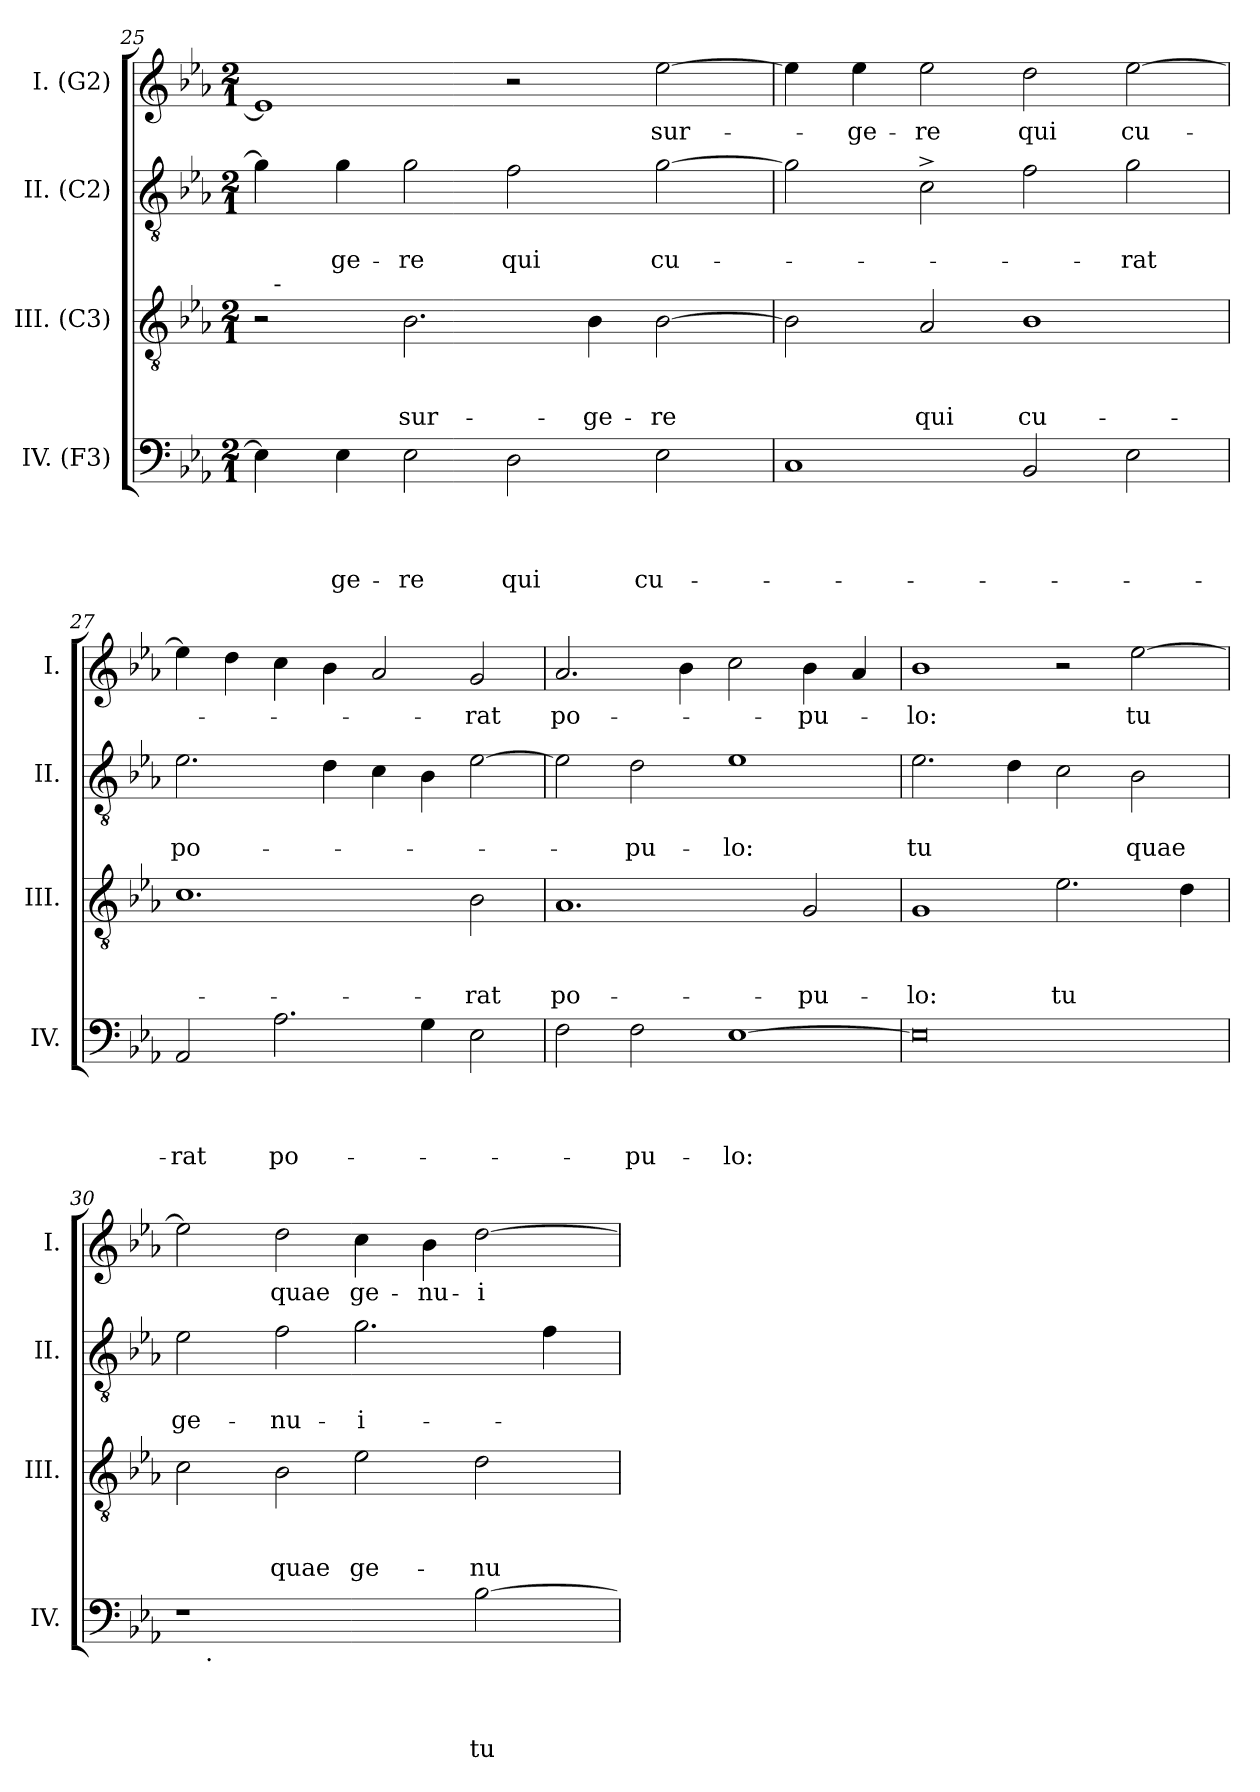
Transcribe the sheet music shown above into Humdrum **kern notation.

**kern	**text	**text	**text	**text	**kern	**text	**text	**text	**kern	**text	**text	**kern	**text
*part4	*part4	*part4	*part4	*part4	*part3	*part3	*part3	*part3	*part2	*part2	*part2	*part1	*part1
*staff4	*staff4	*staff4	*staff4	*staff4	*staff3	*staff3	*staff3	*staff3	*staff2	*staff2	*staff2	*staff1	*staff1
*I"IV. (F3)	*	*	*	*	*I"III. (C3)	*	*	*	*I"II. (C2)	*	*	*I"I. (G2)	*
*I'IV.	*	*	*	*	*I'III.	*	*	*	*I'II.	*	*	*I'I.	*
!!LO:LB:g=z
*clefF4	*	*	*	*	*clefGv2	*	*	*	*clefGv2	*	*	*clefG2	*
*k[b-e-a-]	*	*	*	*	*k[b-e-a-]	*	*	*	*k[b-e-a-]	*	*	*k[b-e-a-]	*
*E-:	*	*	*	*	*E-:	*	*	*	*E-:	*	*	*E-:	*
*M2/1	*	*	*	*	*M2/1	*	*	*	*M2/1	*	*	*M2/1	*
=25	=25	=25	=25	=25	=25	=25	=25	=25	=25	=25	=25	=25	=25
*	*	*	*	*	*^	*	*	*	*	*	*	*	*
4E-\]	.	.	.	.	2r	32ryy	.	.	.	4g\]	.	.	1e-]	.
!	!	!	!	!	!	!LO:TX:a:t=-	!	!	!	!	!	!	!	!
.	.	.	.	.	.	1ryy	.	.	.	.	.	.	.	.
!	!	!	!	!LO:LY:b	!	!	!	!	!	!	!	!LO:LY:b	!	!
4E-\	.	.	.	-ge-	.	.	.	.	.	4g\	.	-ge-	.	.
!	!	!	!	!LO:LY:b:rj	!	!	!	!	!LO:LY:b	!	!	!LO:LY:b:rj	!	!
2E-\	.	.	.	-re	2.B-\	.	.	.	sur-	2g\	.	-re	.	.
!	!	!	!	!LO:LY:b	!	!	!	!	!	!	!	!LO:LY:b	!	!
2D\	.	.	.	qui	.	.	.	.	.	2f\	.	qui	2r	.
.	.	.	.	.	.	2ryy	.	.	.	.	.	.	.	.
!	!	!	!	!	!	!	!	!	!LO:LY:b	!	!	!	!	!
.	.	.	.	.	4B-\	.	.	.	-ge-	.	.	.	.	.
!	!	!	!	!LO:LY:b	!	!	!	!	!LO:LY:b	!	!	!LO:LY:b	!	!LO:LY:b
2E-\	.	.	.	cu-	[>2B-\	.	.	.	-re	[>2g\	.	cu-	[>2ee-\	sur-
.	.	.	.	.	.	4...ryy	.	.	.	.	.	.	.	.
*	*	*	*	*	*v	*v	*	*	*	*	*	*	*	*
=26	=26	=26	=26	=26	=26	=26	=26	=26	=26	=26	=26	=26	=26
1C	.	.	.	.	2B-\]	.	.	.	2g\]	.	.	4ee-\]	.
!	!	!	!	!	!	!	!	!	!	!	!	!	!LO:LY:b
.	.	.	.	.	.	.	.	.	.	.	.	4ee-\	-ge-
!	!	!	!	!	!	!	!	!LO:LY:b	!	!	!	!	!LO:LY:b:rj
.	.	.	.	.	2A-/	.	.	qui	2c^>\	.	.	2ee-\	-re
!	!	!	!	!	!	!	!	!LO:LY:b	!	!	!	!	!LO:LY:b
2BB-/	.	.	.	.	1B-	.	.	cu-	2f\	.	.	2dd\	qui
!	!	!	!	!	!	!	!	!	!	!	!LO:LY:b	!	!LO:LY:b
2E-\	.	.	.	.	.	.	.	.	2g\	.	-rat	[>2ee-\	cu-
=27	=27	=27	=27	=27	=27	=27	=27	=27	=27	=27	=27	=27	=27
!	!	!	!	!LO:LY:b	!	!	!	!	!	!	!LO:LY:b	!	!
2AA-/	.	.	.	-rat	1.c	.	.	.	2.e-\	.	po-	4ee-\]	.
.	.	.	.	.	.	.	.	.	.	.	.	4dd\	.
!	!	!	!	!LO:LY:b	!	!	!	!	!	!	!	!	!
2.A-\	.	.	.	po-	.	.	.	.	.	.	.	4cc\	.
.	.	.	.	.	.	.	.	.	4d\	.	.	4b-\	.
.	.	.	.	.	.	.	.	.	4c\	.	.	2a-/	.
4G\	.	.	.	.	.	.	.	.	4B-\	.	.	.	.
!	!	!	!	!	!	!	!	!LO:LY:b	!	!	!	!	!LO:LY:b
2E-\	.	.	.	.	2B-\	.	.	-rat	[>2e-\	.	.	2g/	-rat
=28	=28	=28	=28	=28	=28	=28	=28	=28	=28	=28	=28	=28	=28
!	!	!	!	!	!	!	!	!LO:LY:b	!	!	!	!	!LO:LY:b
2F\	.	.	.	.	1.A-	.	.	po-	2e-\]	.	.	2.a-/	po-
!	!	!	!	!LO:LY:b	!	!	!	!	!	!	!LO:LY:b	!	!
2F\	.	.	.	-pu-	.	.	.	.	2d\	.	-pu-	.	.
.	.	.	.	.	.	.	.	.	.	.	.	4b-\	.
!	!	!	!	!LO:LY:b	!	!	!	!	!	!	!LO:LY:b	!	!
[>1E-	.	.	.	-lo:	.	.	.	.	1e-	.	-lo:	2cc\	.
!	!	!	!	!	!	!	!	!LO:LY:b	!	!	!	!	!LO:LY:b
.	.	.	.	.	2G/	.	.	-pu-	.	.	.	4b-\	-pu-
.	.	.	.	.	.	.	.	.	.	.	.	4a-/	.
=29	=29	=29	=29	=29	=29	=29	=29	=29	=29	=29	=29	=29	=29
!	!	!	!	!	!	!	!	!LO:LY:b	!	!	!LO:LY:b	!	!LO:LY:b
0E-]	.	.	.	.	1G	.	.	-lo:	2.e-\	.	tu	1b-	-lo:
.	.	.	.	.	.	.	.	.	4d\	.	.	.	.
!	!	!	!	!	!	!	!	!LO:LY:b	!	!	!	!	!
.	.	.	.	.	2.e-\	.	.	tu	2c\	.	.	2r	.
!	!	!	!	!	!	!	!	!	!	!	!LO:LY:b	!	!LO:LY:b
.	.	.	.	.	.	.	.	.	2B-\	.	quae	[<2ee-\	tu
.	.	.	.	.	4d\	.	.	.	.	.	.	.	.
!!LO:LB:g=z
=30	=30	=30	=30	=30	=30	=30	=30	=30	=30	=30	=30	=30	=30
!	!	!	!	!	!	!	!	!	!	!	!LO:LY:b	!	!
*^	*	*	*	*	*	*	*	*	*	*	*	*	*
1r	16.ryy	.	.	.	.	2c\	.	.	.	2e-\	.	ge-	2ee-\]	.
!	!LO:TX:b:t=.	!	!	!	!	!	!	!	!	!	!	!	!	!
.	1ryy	.	.	.	.	.	.	.	.	.	.	.	.	.
!	!	!	!	!	!	!	!	!	!LO:LY:b	!	!	!LO:LY:b	!	!LO:LY:b
.	.	.	.	.	.	2B-\	.	.	quae	2f\	.	-nu-	2dd\	quae
!	!	!	!	!	!	!	!	!	!LO:LY:b	!	!	!LO:LY:b:rj	!	!LO:LY:b
2ryy	.	.	.	.	.	2e-\	.	.	ge-	2.g\	.	-i-	4cc\	ge-
.	2ryy	.	.	.	.	.	.	.	.	.	.	.	.	.
!	!	!	!	!	!	!	!	!	!	!	!	!	!	!LO:LY:b:rj
.	.	.	.	.	.	.	.	.	.	.	.	.	4b-\	-nu-
!	!	!	!	!	!LO:LY:b	!	!	!	!LO:LY:b	!	!	!	!	!LO:LY:b:rj
[>2B-\	.	.	.	.	tu	2d\	.	.	-nu-	.	.	.	[>2dd\	-i-
.	4ryy	.	.	.	.	.	.	.	.	.	.	.	.	.
.	.	.	.	.	.	.	.	.	.	4f\	.	.	.	.
.	8ryy	.	.	.	.	.	.	.	.	.	.	.	.	.
.	32ryy	.	.	.	.	.	.	.	.	.	.	.	.	.
*v	*v	*	*	*	*	*	*	*	*	*	*	*	*	*
=	=	=	=	=	=	=	=	=	=	=	=	=	=
*-	*-	*-	*-	*-	*-	*-	*-	*-	*-	*-	*-	*-	*-
